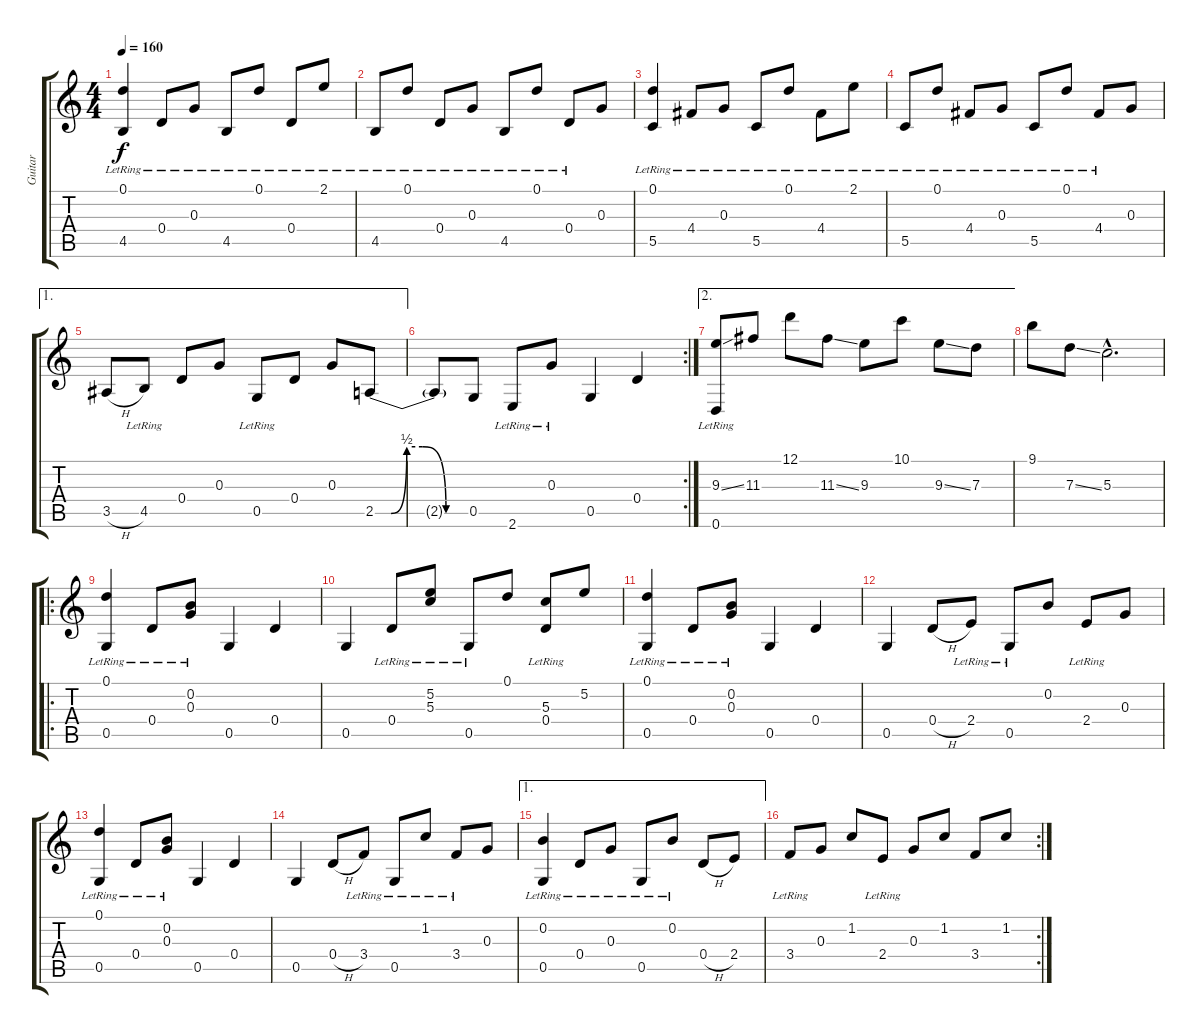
\track ("Guitar" "Guitar") {instrument acousticguitarnylon}
\staff {score tabs}
\tuning (D4 B3 G3 D3 G2 D2) {hide}
\ts (4 4)
\tempo 160
\clef g2
\ks c
(0.1{lr} 4.5).4{dy f} 0.4{lr}.8 0.3{lr}.8 4.5{lr}.8 0.1{lr}.8 0.4{lr}.8 2.1{lr}.8 |
4.5{lr}.8 0.1{lr}.8 0.4{lr}.8 0.3{lr}.8 4.5{lr}.8 0.1{lr}.8 0.4{lr}.8 0.3.8 |
(0.1{lr} 5.5{lr}).4 4.4{lr}.8 0.3{lr}.8 5.5{lr}.8 0.1{lr}.8 4.4{lr}.8 2.1{lr}.8 |
5.5{lr}.8 0.1{lr}.8 4.4{lr}.8 0.3{lr}.8 5.5{lr}.8 0.1{lr}.8 4.4{lr}.8 0.3.8 |
\ae 1
3.5{h}.8 4.5{lr}.8 0.4.8 0.3.8 0.5{lr}.8 0.4.8 0.3.8 2.5{be (custom 0 0 10 0 20 2 30 2 45 0 60 0)}.8 |
\rc 2
2.5{t}.8 0.5.8 2.6{lr}.8 0.3{lr}.8 0.5.4 0.4.4 |
\ae 2
(9.3{ss} 0.6{lr}).8 11.3.8 12.1.8 11.3{ss}.8 9.3.8 10.1.8 9.3{ss}.8 7.3.8 |
9.1.8 7.3{ss}.8 5.3{hac}.2{d} |
\ro
(0.1{lr} 0.5).4 0.4{lr}.8 (0.2{lr} 0.3{lr}).8 0.5.4 0.4.4 |
0.5.4 0.4{lr}.8 (5.2{lr} 5.3{lr}).8 0.5{lr}.8 0.1.8 (5.3 0.4{lr}).8 5.2.8 |
(0.1{lr} 0.5).4 0.4{lr}.8 (0.2{lr} 0.3{lr}).8 0.5.4 0.4.4 |
0.5.4 0.4{h}.8 2.4{lr}.8 0.5{lr}.8 0.2.8 2.4{lr}.8 0.3.8 |
(0.1{lr} 0.5).4 0.4{lr}.8 (0.2{lr} 0.3{lr}).8 0.5.4 0.4.4 |
0.5.4 0.4{h}.8 3.4{lr}.8 0.5{lr}.8 1.2{lr}.8 3.4{lr}.8 0.3.8 |
\ae 1
(0.2{lr} 0.5).4 0.4{lr}.8 0.3{lr}.8 0.5{lr}.8 0.2{lr}.8 0.4{h}.8 2.4.8 |
\rc 2
3.4{lr}.8 0.3.8 1.2.8 2.4{lr}.8 0.3.8 1.2.8 3.4.8 1.2.8
